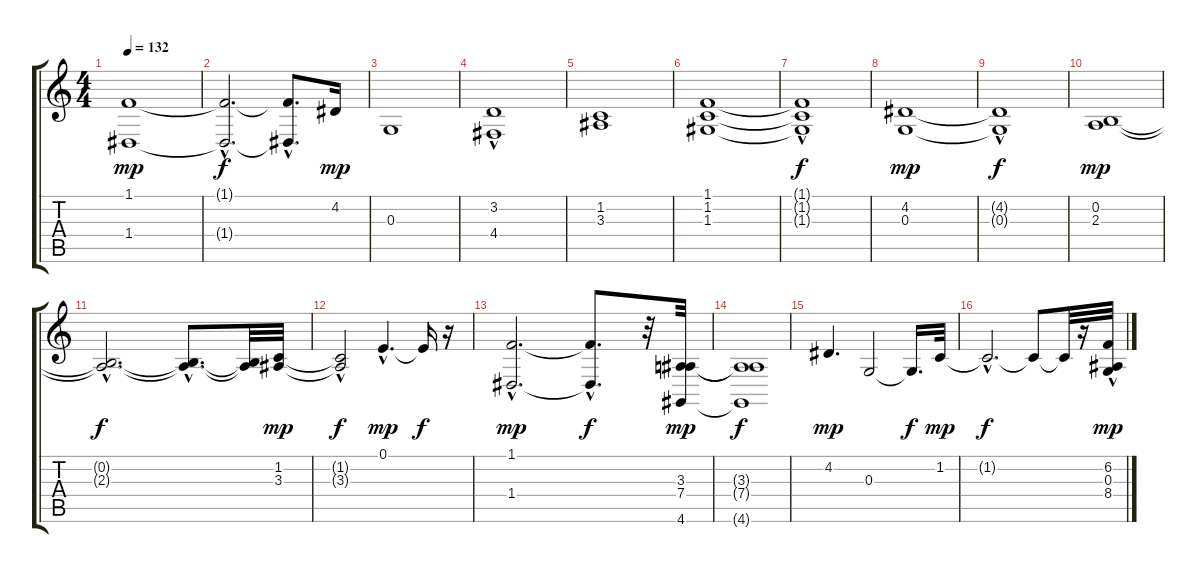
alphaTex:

\track "" {instrument choiraahs}
\staff {score tabs}
\tuning (E4 B3 G3 D3 A2 E2) {hide}
\ts (4 4)
\tempo 132
\clef g2
\ks c
(1.1 1.4).1{dy mp} |
(1.1{hac t} 1.4{hac t}).2{d dy f} (1.1{hac t} 1.4{t}).8{d} 4.2.16{dy mp} |
0.3.1 |
(3.2{hac} 4.4).1 |
(1.2 3.3).1 |
(1.1 1.2 1.3).1 |
(1.1{t} 1.2{t} 1.3{hac t}).1{dy f} |
(4.2 0.3).1{dy mp} |
(4.2{hac t} 0.3{t}).1{dy f} |
(0.2 2.3).1{dy mp} |
(0.2{hac t} 2.3{hac t}).2{d dy f} (0.2{hac t} 2.3{hac t}).8{d} (0.2{t} 2.3{t}).32 (1.2 3.3).32{dy mp} |
(1.2{t} 3.3{hac t}).2{dy f} 0.1{hac}.4{d dy mp} 0.1{t}.16{dy f} r.16 |
(1.1{hac} 1.4{hac}).2{d dy mp} (1.1{hac t} 1.4{t}).8{d dy f} r.32 (3.3 7.4 4.6).32{dy mp} |
(3.3{t} 7.4{t} 4.6{t}).1{dy f} |
4.2.4{d dy mp} 0.3.2 0.3{t}.16{d dy f} 1.2.32{dy mp} |
1.2{hac t}.2{d dy f} 1.2{t}.8 1.2{t}.32 r.16 (6.2 0.3{hac} 8.4).32{dy mp}
